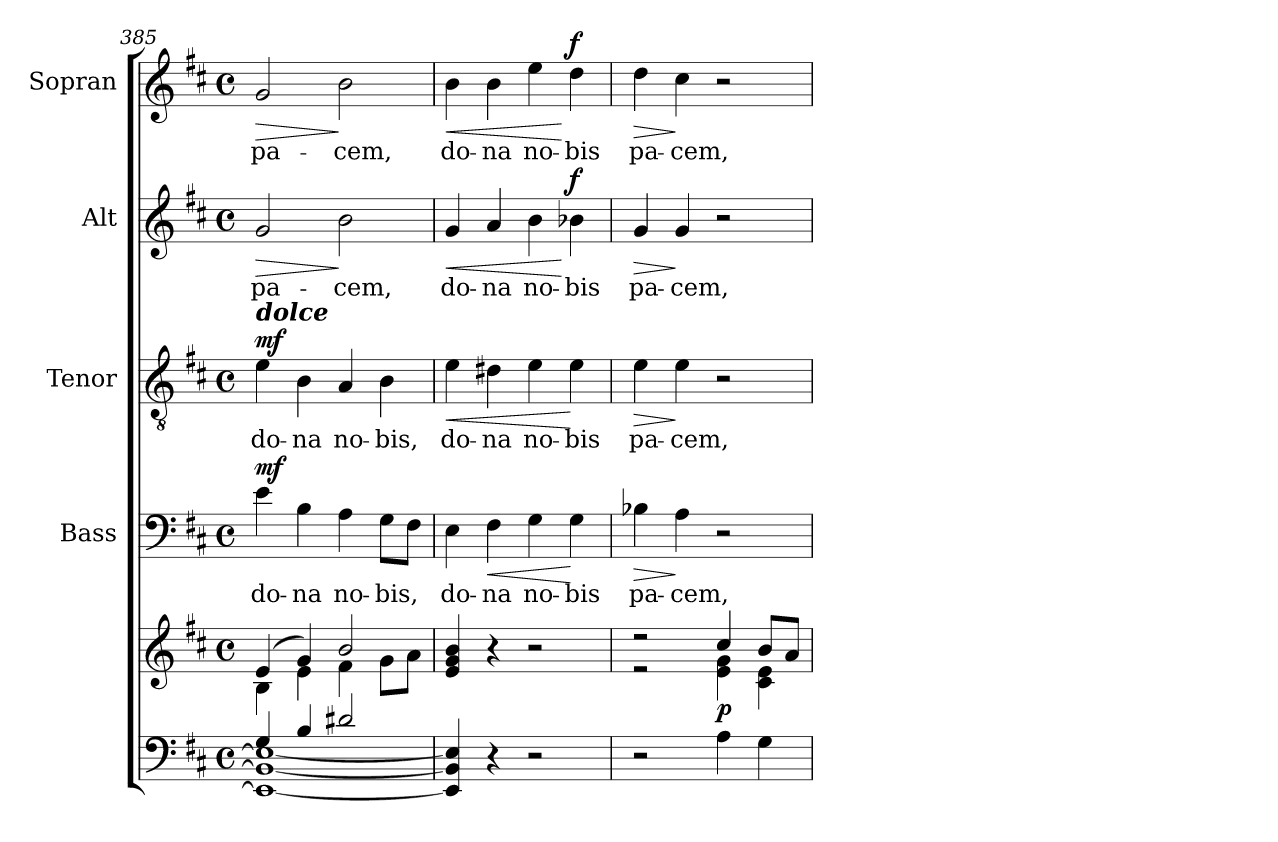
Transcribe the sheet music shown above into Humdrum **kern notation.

**kern	**kern	**dynam	**kern	**text	**dynam	**kern	**text	**dynam	**kern	**text	**dynam	**kern	**text	**dynam
*part5	*part5	*part5	*part4	*part4	*part4	*part3	*part3	*part3	*part2	*part2	*part2	*part1	*part1	*part1
*staff6	*staff5	*staff5/6	*staff4	*staff4	*staff4	*staff3	*staff3	*staff3	*staff2	*staff2	*staff2	*staff1	*staff1	*staff1
*	*	*	*I"Bass	*	*	*I"Tenor	*	*	*I"Alt	*	*	*I"Sopran	*	*
*	*	*	*I'B.	*	*	*I'T.	*	*	*I'A.	*	*	*I'S.	*	*
*clefF4	*clefG2	*	*clefF4	*	*	*clefGv2	*	*	*clefG2	*	*	*clefG2	*	*
*k[f#c#]	*k[f#c#]	*	*k[f#c#]	*	*	*k[f#c#]	*	*	*k[f#c#]	*	*	*k[f#c#]	*	*
*D:	*D:	*	*D:	*	*	*D:	*	*	*D:	*	*	*D:	*	*
*M4/4	*M4/4	*	*M4/4	*	*	*M4/4	*	*	*M4/4	*	*	*M4/4	*	*
*met(c)	*met(c)	*	*met(c)	*	*	*met(c)	*	*	*met(c)	*	*	*met(c)	*	*
=385	=385	=385	=385	=385	=385	=385	=385	=385	=385	=385	=385	=385	=385	=385
*^	*^	*	*	*	*	*	*	*	*	*	*	*	*	*
!	!	!	!	!	!	!	!	!LO:TX:a:Bi:t=dolce	!	!	!	!	!	!	!	!
!	!	!	!	!	!	!LO:LY:b	!LO:DY:a	!	!LO:LY:b	!LO:DY:a	!	!LO:LY:b	!LO:HP:b	!	!LO:LY:b	!LO:HP:b
4G/	1EE_ 1BB_ 1E_	(4e/	4B\	.	4e\	do-	mf	4e\	do-	mf	2g/	pa-	>	2g/	pa-	>
!	!	!	!	!	!	!LO:LY:b	!	!	!LO:LY:b	!	!	!	!	!	!	!
4B/	.	4g/)	4e\	.	4B\	-na	.	4B\	-na	.	.	.	.	.	.	.
!	!	!	!	!	!	!LO:LY:b	!	!	!LO:LY:b	!	!	!LO:LY:b	!	!	!LO:LY:b	!
2d#X/	.	2b/	4f#\	.	4A\	no-	.	4A/	no-	.	2b\	-cem,	]	2b\	-cem,	]
!	!	!	!	!	!	!LO:LY:b	!	!	!LO:LY:b	!	!	!	!	!	!	!
.	.	.	8g\L	.	8G\L	-bis,	.	4B\	-bis,	.	.	.	.	.	.	.
.	.	.	8a\J	.	8F#\J	.	.	.	.	.	.	.	.	.	.	.
*v	*v	*	*	*	*	*	*	*	*	*	*	*	*	*	*	*
=386	=386	=386	=386	=386	=386	=386	=386	=386	=386	=386	=386	=386	=386	=386	=386
!	!	!	!	!	!LO:LY:b	!	!	!LO:LY:b	!LO:HP:b	!	!LO:LY:b	!LO:HP:b	!	!LO:LY:b	!LO:HP:b
*	*v	*v	*	*	*	*	*	*	*	*	*	*	*	*	*
4EE/] 4BB/] 4E/]	4e/ 4g/ 4b/	.	4E\	do-	.	4e\	do-	<	4g/	do-	<	4b\	do-	<
!	!	!	!	!LO:LY:b	!LO:HP:b	!	!LO:LY:b	!	!	!LO:LY:b	!	!	!LO:LY:b	!
4r	4r	.	4F#\	-na	<	4d#X\	-na	.	4a/	-na	.	4b\	-na	.
!	!	!	!	!LO:LY:b	!	!	!LO:LY:b	!	!	!LO:LY:b	!	!	!LO:LY:b	!
2r	2r	.	4G\	no-	.	4e\	no-	.	4b\	no-	.	4ee\	no-	.
!	!	!	!	!LO:LY:b	!	!	!LO:LY:b	!	!	!LO:LY:b	!LO:DY:n=1:a	!	!LO:LY:b	!LO:DY:n=1:a
.	.	.	4G\	-bis	[	4e\	-bis	[	4b-X\	-bis	[ f	4dd\	-bis	[ f
=387	=387	=387	=387	=387	=387	=387	=387	=387	=387	=387	=387	=387	=387	=387
*	*^	*	*	*	*	*	*	*	*	*	*	*	*	*
!	!	!	!	!	!LO:LY:b	!LO:HP:b	!	!LO:LY:b	!LO:HP:b	!	!LO:LY:b	!LO:HP:b	!	!LO:LY:b	!LO:HP:b
2r	2r	2r	.	4B-X\	pa-	>	4e\	pa-	>	4g/	pa-	>	4dd\	pa-	>
!	!	!	!	!	!LO:LY:b	!	!	!LO:LY:b	!	!	!LO:LY:b	!	!	!LO:LY:b	!
.	.	.	.	4A\	-cem,	]	4e\	-cem,	]	4g/	-cem,	]	4cc#\	-cem,	]
!	!	!	!LO:DY:b	!	!	!	!	!	!	!	!	!	!	!	!
4A\	4cc#/	4e\ 4g\	p	2r	.	.	2r	.	.	2r	.	.	2r	.	.
4G\	8b/L	4c#\ 4e\	.	.	.	.	.	.	.	.	.	.	.	.	.
.	8a/J	.	.	.	.	.	.	.	.	.	.	.	.	.	.
*	*v	*v	*	*	*	*	*	*	*	*	*	*	*	*	*
=	=	=	=	=	=	=	=	=	=	=	=	=	=	=
*-	*-	*-	*-	*-	*-	*-	*-	*-	*-	*-	*-	*-	*-	*-
